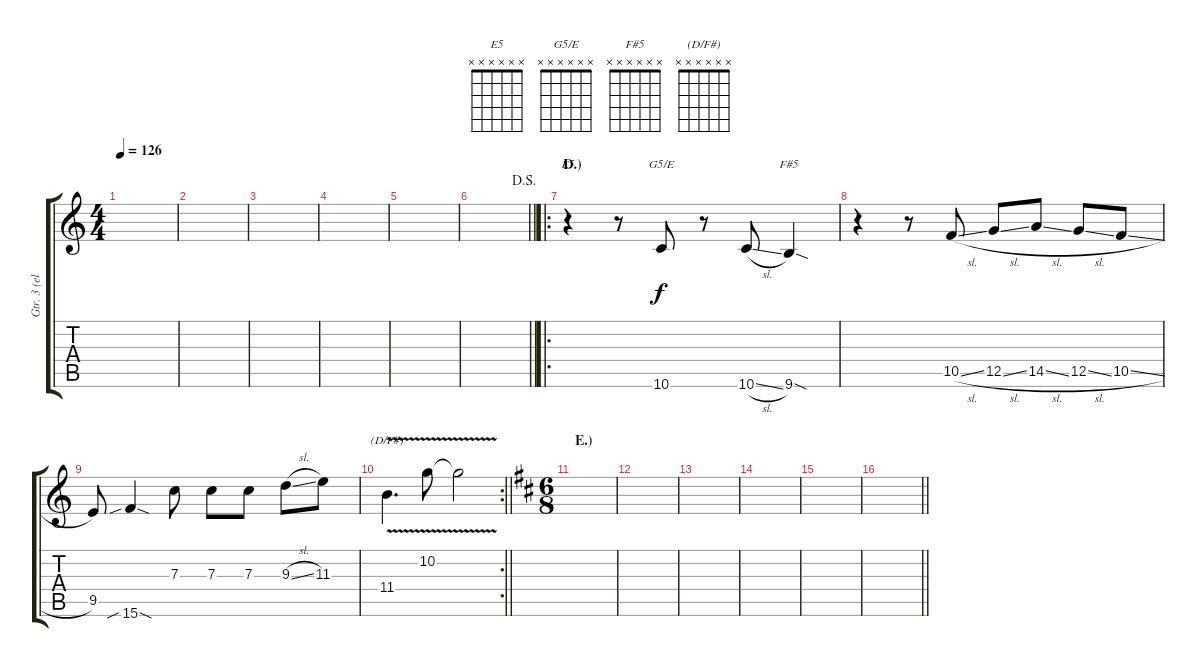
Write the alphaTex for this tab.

\track ("Gtr. 3 (elec. w/dist.)" "Gtr. 3 (el") {instrument overdrivenguitar}
\staff {score tabs}
\tuning (D4 A3 F3 C3 G2 D2) {hide}
\chord ("E5" x x x x x x)
\chord ("G5/E" x x x x x x)
\chord ("F#5" x x x x x x)
\chord ("(D/F#)" x x x x x x)
\ts (4 4)
\tempo 126
\clef g2
\ks c
|
|
|
|
|
\jump dalsegno
\barLineRight lightlight
|
\ro
\section ("" "D.) ")
r.4{ch "E5" instrument overdrivenguitar} r.8 10.6.8{ch "G5/E"} r.8 10.6{sl}.8 9.6{sod}.4{ch "F#5"} |
r.4 r.8 10.5{sl}.8 12.5{sl}.8 14.5{sl}.8 12.5{sl}.8 10.5{sl}.8 |
9.5.8 15.6{sib sod}.4 7.3.8 7.3.8 7.3.8 9.3{sl}.8 11.3.8 |
\rc 2
\barLineRight lightlight
11.4{v}.4{d ch "(D/F#)"} 10.2{v}.8 10.2{v t}.2 |
\ts (6 8)
\section ("" "E.) ")
\ks d
|
|
|
|
|
\barLineRight lightlight
